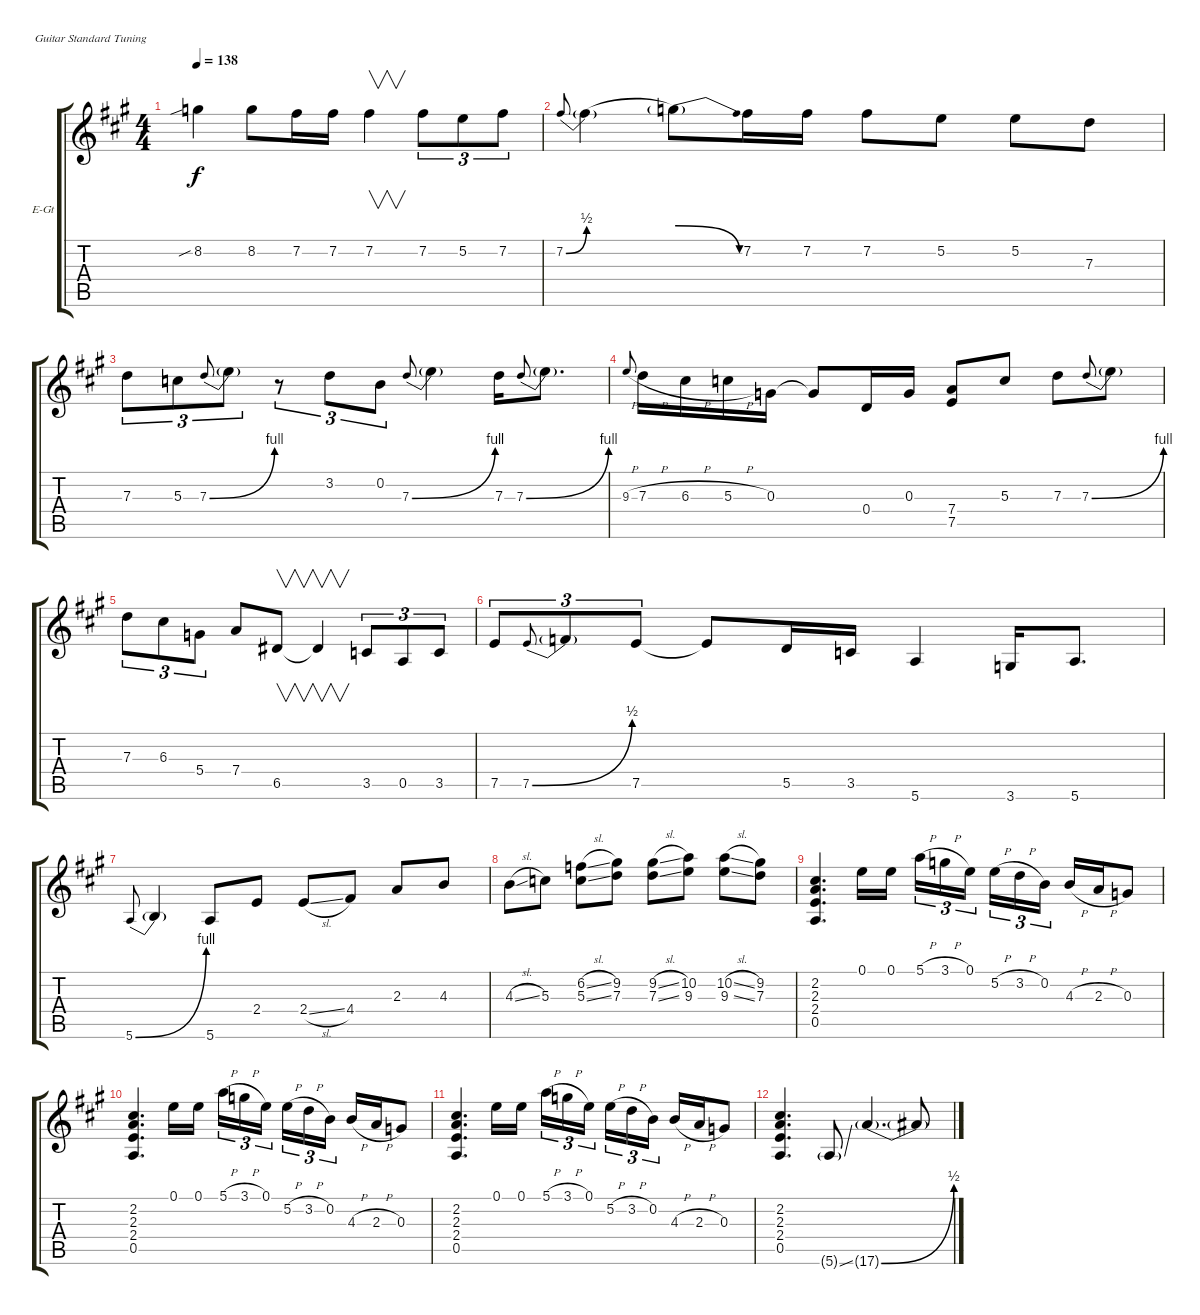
\defaultSystemsLayout 4
\bracketExtendMode groupsimilarinstruments
\firstSystemTrackNameOrientation horizontal
\otherSystemsTrackNameOrientation horizontal
\track ("Electric Guitar" "E-Gt") {instrument distortionguitar}
\staff {score tabs}
\tuning (E4 B3 G3 D3 A2 E2)
\ts (4 4)
\tempo 138
\clef g2
\scale
1.07062
\ks a
8.2{sib}.4{dy f} 8.2.8 7.2.16 7.2.16 7.2.4{v} 7.2.8{tu (3 2)} 5.2.8{tu (3 2)} 7.2.8{tu (3 2)} |
\scale
0.929382 7.2{be (bend 0 0 16.8 2)}.8{gr onbeat} 7.2{be (hold 0 0 60 0) t}.4 7.2{be (release 0 2 15 0) t}.8 7.2.16 7.2.16 7.2.8 5.2.8 5.2.8 7.3.8 |
\scale
1.07062 7.3.8{tu (3 2)} 5.3.8{tu (3 2)} 7.3{be (bend 0 0 15 4)}.8{tu (3 2) gr onbeat} 7.3{t}.8{tu (3 2)} r.8{tu (3 2)} 3.2.8{tu (3 2)} 0.2.8{tu (3 2)} 7.3{be (bend 0 0 15 4)}.8{gr onbeat} 7.3{t}.4 7.3.16 7.3{be (bend 0 0 15 4)}.8{gr onbeat} 7.3{t}.8{d} |
\scale
0.929382 9.3{h}.8{gr onbeat} 7.3{h}.16 6.3{h}.16 5.3{h}.16 0.3.16 0.3{t}.8 0.4.16 0.3.16 (7.5 7.4).8 5.3.8 7.3.8 7.3{be (bend 0 0 15 4)}.8{gr onbeat} 7.3{t}.8 |
\scale
1.07062 7.3.8{tu (3 2)} 6.3.8{tu (3 2)} 5.4.8{tu (3 2)} 7.4.8 6.5.8{v} 6.5{t}.4{v} 3.5.8{tu (3 2)} 0.5.8{tu (3 2)} 3.5.8{tu (3 2)} |
\scale
0.929382 7.5.8{tu (3 2)} 7.5{be (bend 0 0 14.399999999999999 2)}.8{tu (3 2) gr onbeat} 7.5{t}.8{tu (3 2)} 7.5.8{tu (3 2)} 7.5{t}.8 5.5.16 3.5.16 5.6.4 3.6.16 5.6.8{d} |
\scale
1.07062 5.6{be (bend 0 0 15 4)}.8{gr onbeat} 5.6{t}.4 5.6.8 2.4.8 2.4{sl}.8 4.4.8 2.3.8 4.3.8 |
\scale
0.929382 4.3{sl}.8 5.3.8 (5.3{sl} 6.2{sl}).8 (7.3 9.2).8 (7.3{sl} 9.2{sl}).8 (9.3 10.2).8 (9.3{sl} 10.2{sl}).8 (7.3 9.2).8 |
\scale
1.07062 (0.5 2.4 2.2 2.3).4{d} 0.1.16 0.1.16 5.1{h}.16{tu (3 2)} 3.1{h}.16{tu (3 2)} 0.1.16{tu (3 2)} 5.2{h}.16{tu (3 2)} 3.2{h}.16{tu (3 2)} 0.2.16{tu (3 2)} 4.3{h}.16 2.3{h}.16 0.3.8 |
\scale
0.929382 (0.5 2.4 2.2 2.3).4{d} 0.1.16 0.1.16 5.1{h}.16{tu (3 2)} 3.1{h}.16{tu (3 2)} 0.1.16{tu (3 2)} 5.2{h}.16{tu (3 2)} 3.2{h}.16{tu (3 2)} 0.2.16{tu (3 2)} 4.3{h}.16 2.3{h}.16 0.3.8 |
\scale
1.07062 (0.5 2.4 2.2 2.3).4{d} 0.1.16 0.1.16 5.1{h}.16{tu (3 2)} 3.1{h}.16{tu (3 2)} 0.1.16{tu (3 2)} 5.2{h}.16{tu (3 2)} 3.2{h}.16{tu (3 2)} 0.2.16{tu (3 2)} 4.3{h}.16 2.3{h}.16 0.3.8 |
\scale
0.929382 (0.5 2.4 2.2 2.3).4{d} 5.6{ss g}.8 17.6{be (bend 0 0 15.6 2) g}.4{d} 17.6{t}.8 |
\scale
1.07062 |
\scale
0.929382 |
\scale
1.07062 |
\scale
0.929382
